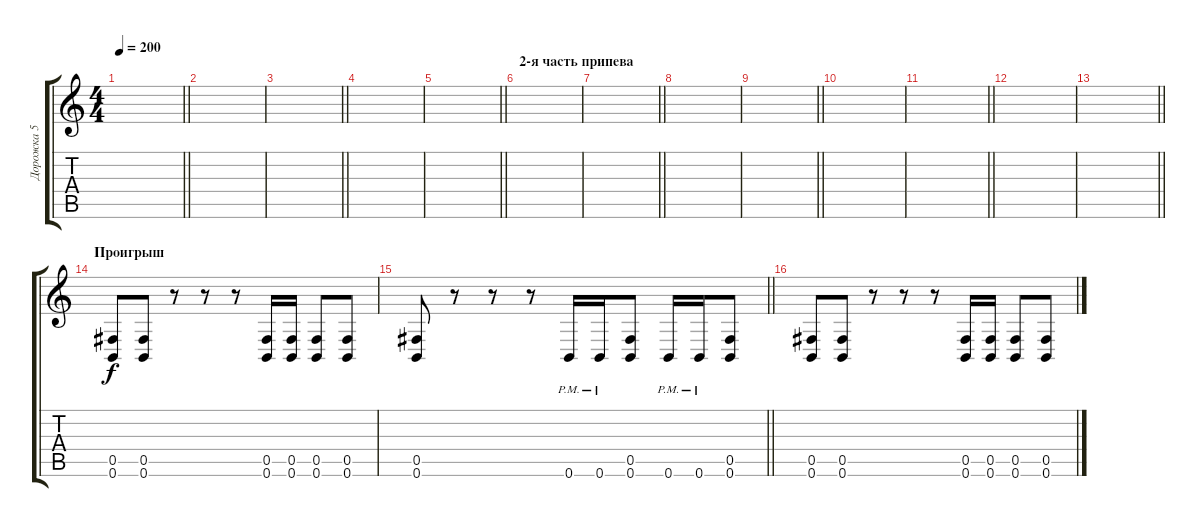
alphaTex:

\track ("Дорожка 5" "Дорожка 5") {instrument distortionguitar}
\staff {score tabs}
\tuning (Db4 Ab3 E3 B2 Gb2 B1) {hide}
\ts (4 4)
\tempo 200
\clef g2
\barLineRight lightlight
\ks c
|
|
\barLineRight lightlight
|
|
\barLineRight lightlight
|
\section ("" "2-я часть припева")
|
\barLineRight lightlight
|
|
\barLineRight lightlight
|
|
\barLineRight lightlight
|
|
\barLineRight lightlight
|
\section ("" "Проигрыш")
(0.5 0.6).8 (0.5 0.6).8 r.8 r.8 r.8 (0.5 0.6).16 (0.5 0.6).16 (0.5 0.6).8 (0.5 0.6).8 |
\barLineRight lightlight
(0.5 0.6).8 r.8 r.8 r.8 0.6{pm}.16 0.6{pm}.16 (0.5 0.6).8 0.6{pm}.16 0.6{pm}.16 (0.5 0.6).8 |
(0.5 0.6).8 (0.5 0.6).8 r.8 r.8 r.8 (0.5 0.6).16 (0.5 0.6).16 (0.5 0.6).8 (0.5 0.6).8
